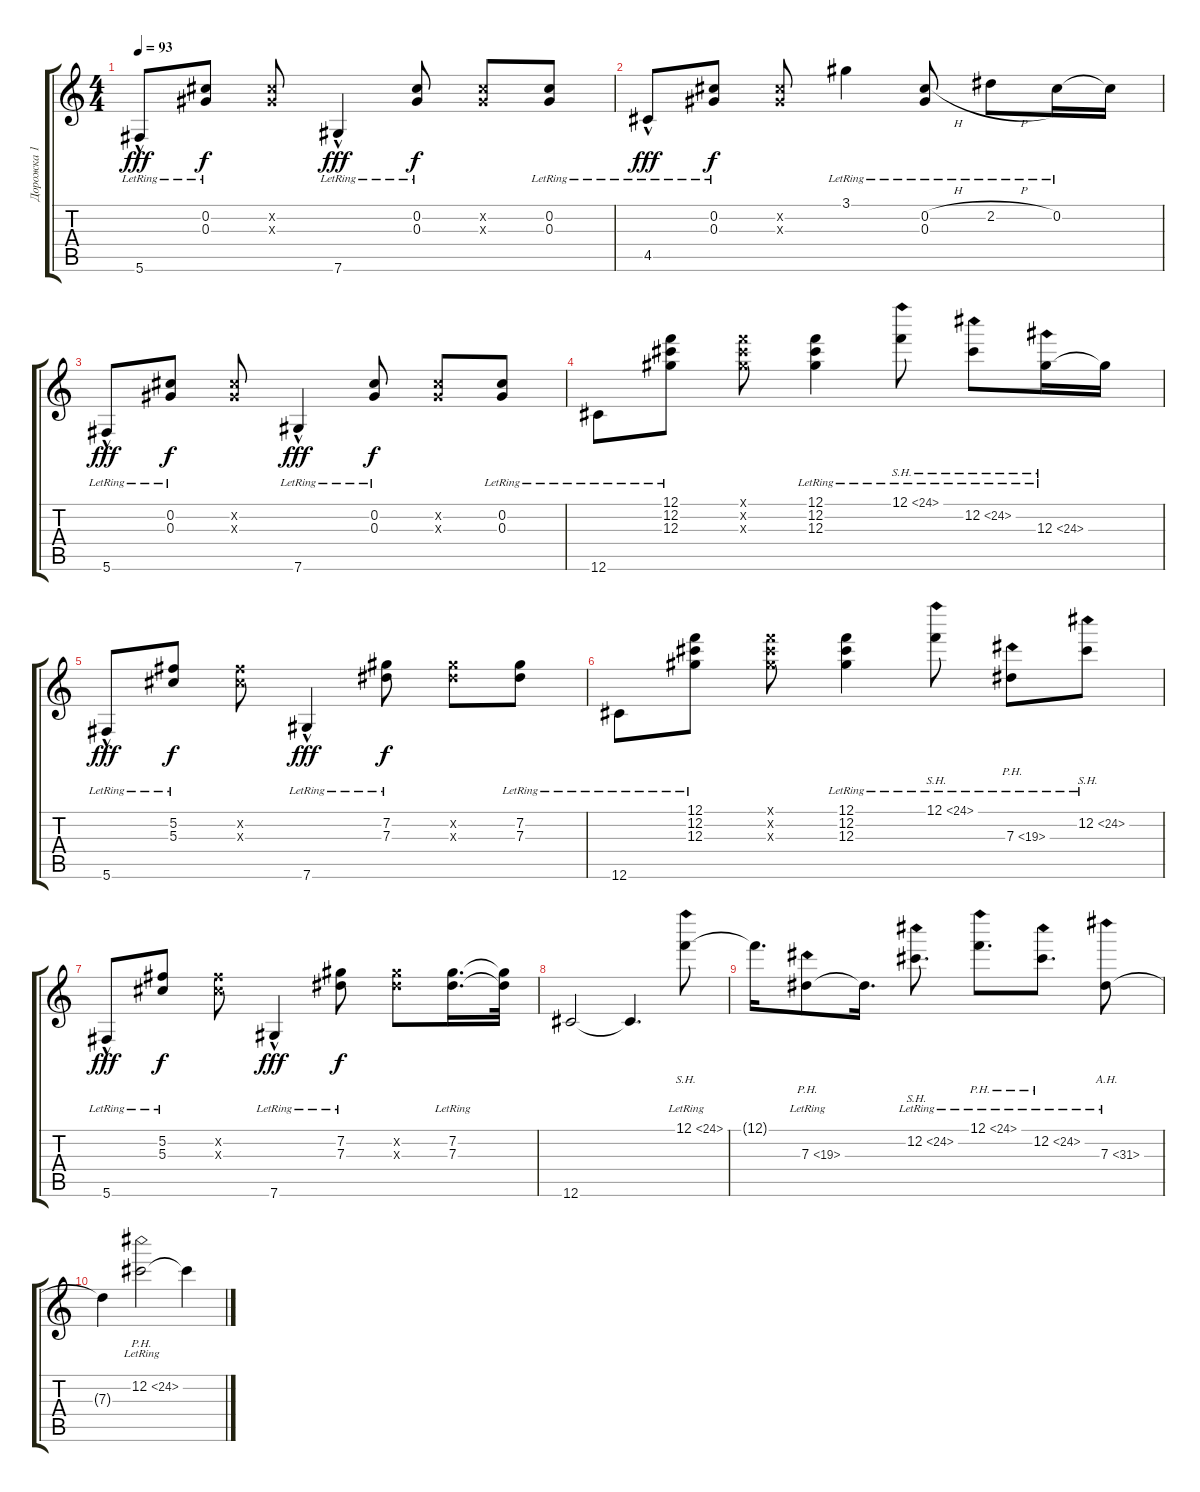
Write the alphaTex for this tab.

\track ("Дорожка 1" "Дорожка 1") {instrument acousticguitarsteel}
\staff {score tabs}
\tuning (F4 Db4 Ab3 D3 A2 Db2) {hide}
\ts (4 4)
\tempo 93
\clef g2
\ks c
5.6{hac lr}.8{dy fff} (0.2{lr} 0.3{lr}).8{dy f} (0.2{x} 0.3{x}).8 7.6{hac lr}.4{dy fff} (0.2{lr} 0.3{lr}).8{dy f} (0.2{x} 0.3{x}).8 (0.2{lr} 0.3{lr}).8 |
4.5{hac lr}.8{dy fff} (0.2{lr} 0.3{lr}).8{dy f} (0.2{x} 0.3{x}).8 3.1{lr}.4 (0.2{h lr} 0.3{lr}).8 2.2{h lr}.8 0.2{lr}.16 0.2{t}.16 |
5.6{hac lr}.8{dy fff} (0.2{lr} 0.3{lr}).8{dy f} (0.2{x} 0.3{x}).8 7.6{hac lr}.4{dy fff} (0.2{lr} 0.3{lr}).8{dy f} (0.2{x} 0.3{x}).8 (0.2{lr} 0.3{lr}).8 |
12.6{lr}.8 (12.1{lr} 12.2{lr} 12.3{lr}).8 (12.1{x} 12.2{x} 12.3{x}).8 (12.1{lr} 12.2{lr} 12.3{lr}).4 12.1{sh 12 lr}.8 12.2{sh 12 lr}.8 12.3{sh 12 lr}.16 12.3{t}.16 |
5.6{hac lr}.8{dy fff} (5.2{lr} 5.3{lr}).8{dy f} (5.2{x} 5.3{x}).8 7.6{hac lr}.4{dy fff} (7.2{lr} 7.3{lr}).8{dy f} (7.2{x} 7.3{x}).8 (7.2{lr} 7.3{lr}).8 |
12.6{lr}.8 (12.1{lr} 12.2{lr} 12.3{lr}).8 (12.1{x} 12.2{x} 12.3{x}).8 (12.1{lr} 12.2{lr} 12.3{lr}).4 12.1{sh 12 lr}.8 7.3{ph 12 lr}.8 12.2{sh 12 lr}.8 |
5.6{hac lr}.8{dy fff} (5.2{lr} 5.3{lr}).8{dy f} (5.2{x} 5.3{x}).8 7.6{hac lr}.4{dy fff} (7.2{lr} 7.3{lr}).8{dy f} (7.2{x} 7.3{x}).8 (7.2{lr} 7.3{lr}).16{d} (7.2{t} 7.3{t}).32 |
12.6.2 12.6{t}.4{d} 12.1{sh 12 lr}.8 |
12.1{t}.16{d} 7.3{ph 12 lr}.8 7.3{t}.16{d} 12.2{sh 12 lr}.8{d} 12.1{ph 12 lr}.8{d} 12.2{ph 12 lr}.8{d} 7.3{ah 24 lr}.8 |
7.3{t}.4 12.2{ph 12 lr}.2 12.2{t}.4
